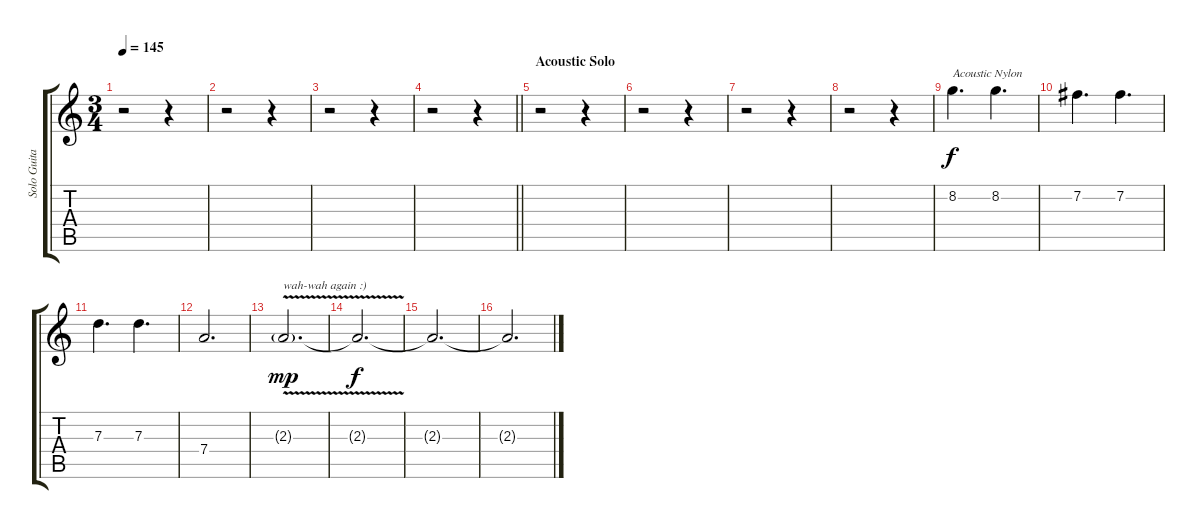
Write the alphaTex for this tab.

\track ("Solo Guitar" "Solo Guita") {instrument overdrivenguitar}
\staff {score tabs}
\tuning (E4 B3 G3 D3 A2 E2) {hide}
\ts (3 4)
\tempo 145
\clef g2
\ks c
r.2{dy f} r.4 |
r.2 r.4 |
r.2 r.4 |
\barLineRight lightlight
r.2 r.4 |
\section ("" "Acoustic Solo")
r.2 r.4 |
r.2 r.4 |
r.2 r.4 |
r.2 r.4 |
8.2.4{d txt "Acoustic Nylon" instrument acousticguitarnylon} 8.2.4{d} |
7.2.4{d} 7.2.4{d} |
7.3.4{d} 7.3.4{d} |
7.4.2{d} |
2.3{v g}.2{d txt "wah-wah again :)" dy mp instrument overdrivenguitar} |
2.3{t}.2{d dy f} |
2.3{t}.2{d} |
2.3{t}.2{d}
